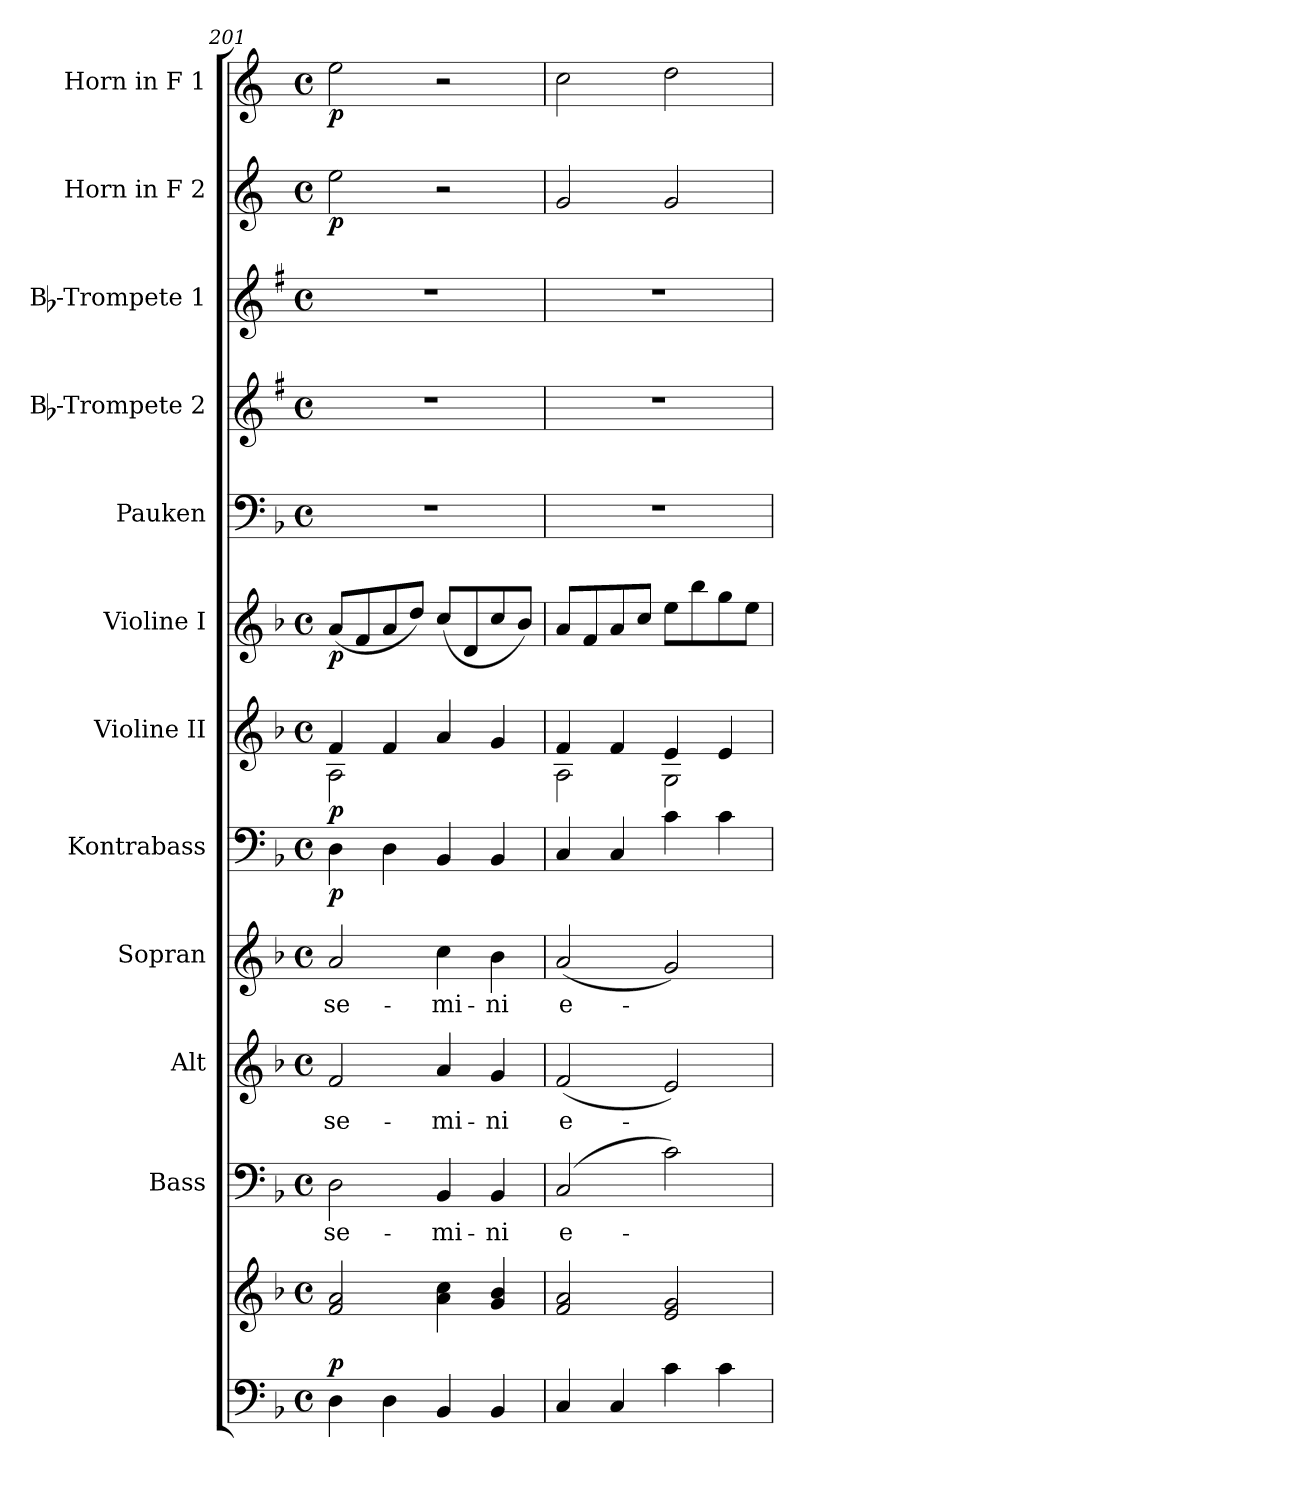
**kern	**kern	**dynam	**kern	**text	**kern	**text	**kern	**text	**kern	**dynam	**kern	**dynam	**kern	**dynam	**kern	**kern	**kern	**kern	**dynam	**kern	**dynam
*part12	*part12	*part12	*part11	*part11	*part10	*part10	*part9	*part9	*part8	*part8	*part7	*part7	*part6	*part6	*part5	*part4	*part3	*part2	*part2	*part1	*part1
*staff13	*staff12	*staff12/13	*staff11	*staff11	*staff10	*staff10	*staff9	*staff9	*staff8	*staff8	*staff7	*staff7	*staff6	*staff6	*staff5	*staff4	*staff3	*staff2	*staff2	*staff1	*staff1
*	*	*	*I"Bass	*	*I"Alt	*	*I"Sopran	*	*I"Kontrabass	*	*I"Violine II	*	*I"Violine I	*	*I"Pauken	*I"Bb-Trompete 2	*I"Bb-Trompete 1	*I"Horn in F 2	*	*I"Horn in F 1	*
*	*	*	*I'B.	*	*I'A.	*	*I'S.	*	*I'Kb.	*	*I'Vl. II	*	*I'Vl. I	*	*I'Pk.	*I'Bb Trp. 2	*I'Bb Trp. 1	*	*	*	*
!!LO:PB:g=z
*clefF4	*clefG2	*	*clefF4	*	*clefG2	*	*clefG2	*	*clefF4	*	*clefG2	*	*clefG2	*	*clefF4	*clefG2	*clefG2	*clefG2	*	*clefG2	*
*	*	*	*	*	*	*	*	*	*ITrd7c12	*	*	*	*	*	*	*ITrd1c2	*ITrd1c2	*ITrd4c7	*	*ITrd4c7	*
*k[b-]	*k[b-]	*	*k[b-]	*	*k[b-]	*	*k[b-]	*	*k[b-]	*	*k[b-]	*	*k[b-]	*	*k[b-]	*k[b-]	*k[b-]	*k[b-]	*	*k[b-]	*
*F:	*F:	*	*F:	*	*F:	*	*F:	*	*F:	*	*F:	*	*F:	*	*F:	*F:	*F:	*F:	*	*F:	*
*M4/4	*M4/4	*	*M4/4	*	*M4/4	*	*M4/4	*	*M4/4	*	*M4/4	*	*M4/4	*	*M4/4	*M4/4	*M4/4	*M4/4	*	*M4/4	*
*met(c)	*met(c)	*	*met(c)	*	*met(c)	*	*met(c)	*	*met(c)	*	*met(c)	*	*met(c)	*	*met(c)	*met(c)	*met(c)	*met(c)	*	*met(c)	*
=201	=201	=201	=201	=201	=201	=201	=201	=201	=201	=201	=201	=201	=201	=201	=201	=201	=201	=201	=201	=201	=201
!	!	!LO:DY:a=2	!	!LO:LY:b	!	!LO:LY:b	!	!LO:LY:b	!	!LO:DY:b	!	!LO:DY:b	!	!LO:DY:b	!	!	!	!	!LO:DY:b	!	!LO:DY:b
*	*	*	*	*	*	*	*	*	*	*	*^	*	*	*	*	*	*	*	*	*	*
4D\	2f/ 2a/	p	2D\	se-	2f/	se-	2a/	se-	4DD\	p	4f/	2A\	p	(<8a/L	p	1r	1r	1r	2a\	p	2a\	p
.	.	.	.	.	.	.	.	.	.	.	.	.	.	8f/	.	.	.	.	.	.	.	.
4D\	.	.	.	.	.	.	.	.	4DD\	.	4f/	.	.	8a/	.	.	.	.	.	.	.	.
.	.	.	.	.	.	.	.	.	.	.	.	.	.	8dd/J)	.	.	.	.	.	.	.	.
!	!	!	!	!LO:LY:b	!	!LO:LY:b	!	!LO:LY:b	!	!	!	!	!	!	!	!	!	!	!	!	!	!
4BB-/	4a\ 4cc\	.	4BB-/	-mi-	4a/	-mi-	4cc\	-mi-	4BBB-/	.	4a/	2ryy	.	(<8cc/L	.	.	.	.	2r	.	2r	.
.	.	.	.	.	.	.	.	.	.	.	.	.	.	8d/	.	.	.	.	.	.	.	.
!	!	!	!	!LO:LY:b	!	!LO:LY:b	!	!LO:LY:b	!	!	!	!	!	!	!	!	!	!	!	!	!	!
4BB-/	4g/ 4b-/	.	4BB-/	-ni	4g/	-ni	4b-\	-ni	4BBB-/	.	4g/	.	.	8cc/	.	.	.	.	.	.	.	.
.	.	.	.	.	.	.	.	.	.	.	.	.	.	8b-/J)	.	.	.	.	.	.	.	.
=202	=202	=202	=202	=202	=202	=202	=202	=202	=202	=202	=202	=202	=202	=202	=202	=202	=202	=202	=202	=202	=202	=202
!	!	!	!	!LO:LY:b	!	!LO:LY:b	!	!LO:LY:b	!	!	!	!	!	!	!	!	!	!	!	!	!	!
4C/	2f/ 2a/	.	(2C/	e-	(<2f/	e-	(<2a/	e-	4CC/	.	4f/	2A\	.	8a/L	.	1r	1r	1r	2c/	.	2f\	.
.	.	.	.	.	.	.	.	.	.	.	.	.	.	8f/	.	.	.	.	.	.	.	.
4C/	.	.	.	.	.	.	.	.	4CC/	.	4f/	.	.	8a/	.	.	.	.	.	.	.	.
.	.	.	.	.	.	.	.	.	.	.	.	.	.	8cc/J	.	.	.	.	.	.	.	.
4c\	2e/ 2g/	.	2c\)	.	2e/)	.	2g/)	.	4C\	.	4e/	2G\	.	8ee\L	.	.	.	.	2c/	.	2g\	.
.	.	.	.	.	.	.	.	.	.	.	.	.	.	8bb-\	.	.	.	.	.	.	.	.
4c\	.	.	.	.	.	.	.	.	4C\	.	4e/	.	.	8gg\	.	.	.	.	.	.	.	.
.	.	.	.	.	.	.	.	.	.	.	.	.	.	8ee\J	.	.	.	.	.	.	.	.
*	*	*	*	*	*	*	*	*	*	*	*v	*v	*	*	*	*	*	*	*	*	*	*
=	=	=	=	=	=	=	=	=	=	=	=	=	=	=	=	=	=	=	=	=	=
*-	*-	*-	*-	*-	*-	*-	*-	*-	*-	*-	*-	*-	*-	*-	*-	*-	*-	*-	*-	*-	*-
